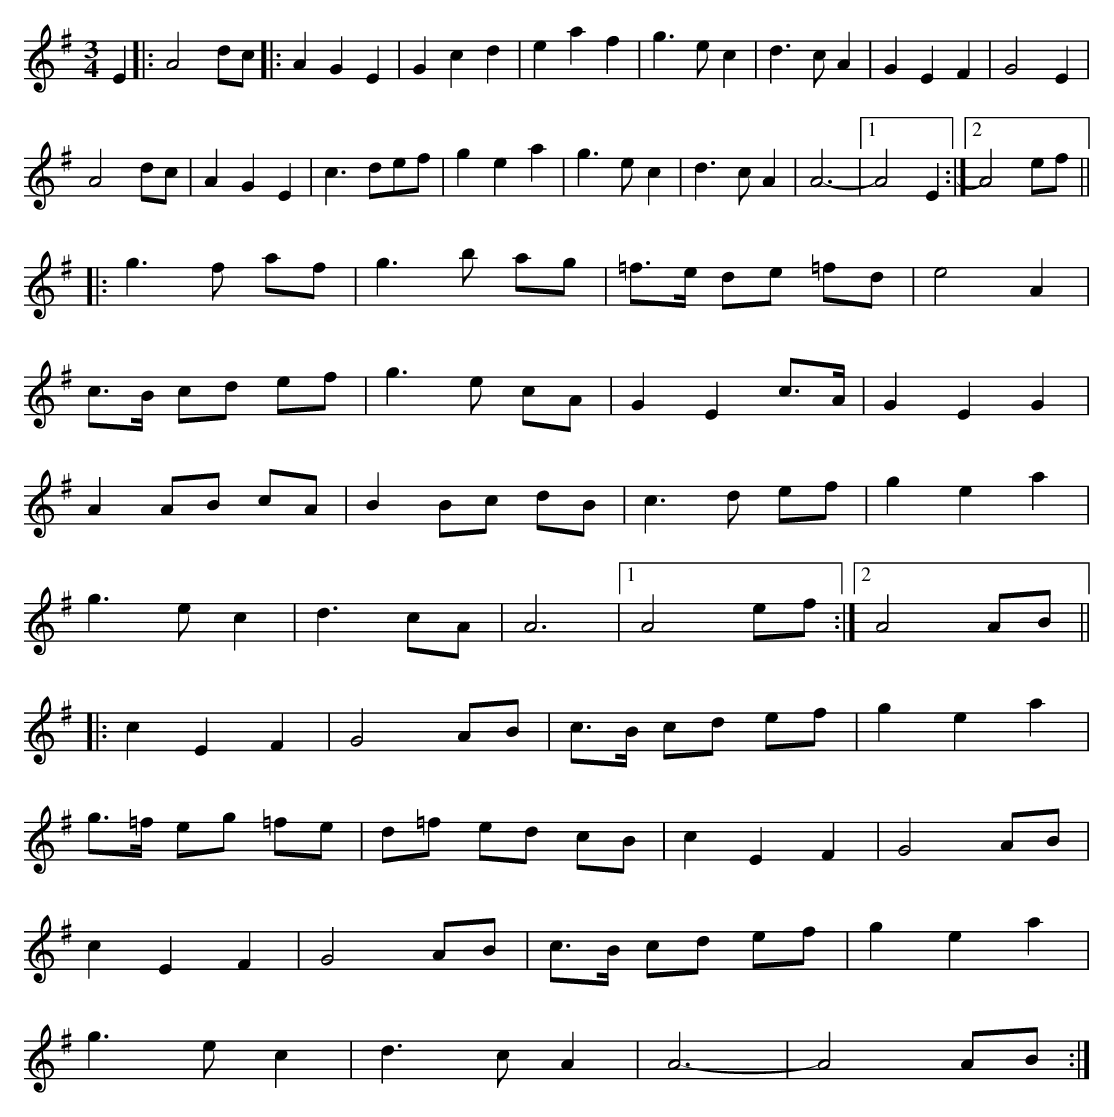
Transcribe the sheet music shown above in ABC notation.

X:1
M:3/4
K:Ador
E2|: A4 dc|: A2G2E2|G2c2d2|e2a2f2|g3ec2| d3cA2| G2E2F2|G4 E2|
 A4dc| A2G2E2|c3 def| g2e2a2| g3ec2| d3cA2| A6|1 -A4 E2:|2 A4 ef||
|:g3 f af| g3 b ag| =f>e de =fd| e4 A2|
c>B cd ef|g3e cA| G2E2c>A| G2E2G2|
 A2 AB cA| B2 Bc dB|c3d ef| g2e2a2|
 g3 ec2| d3 cA| A6|1 A4 ef:|2 A4 AB||
|: c2E2F2| G4 AB| c>B cd ef| g2e2a2|
 g>=f eg =fe| d=f ed cB| c2E2F2| G4 AB|
 c2E2F2| G4 AB|c>B cd ef| g2e2a2|
g3e c2| d3cA2| A6|-A4 AB:|
